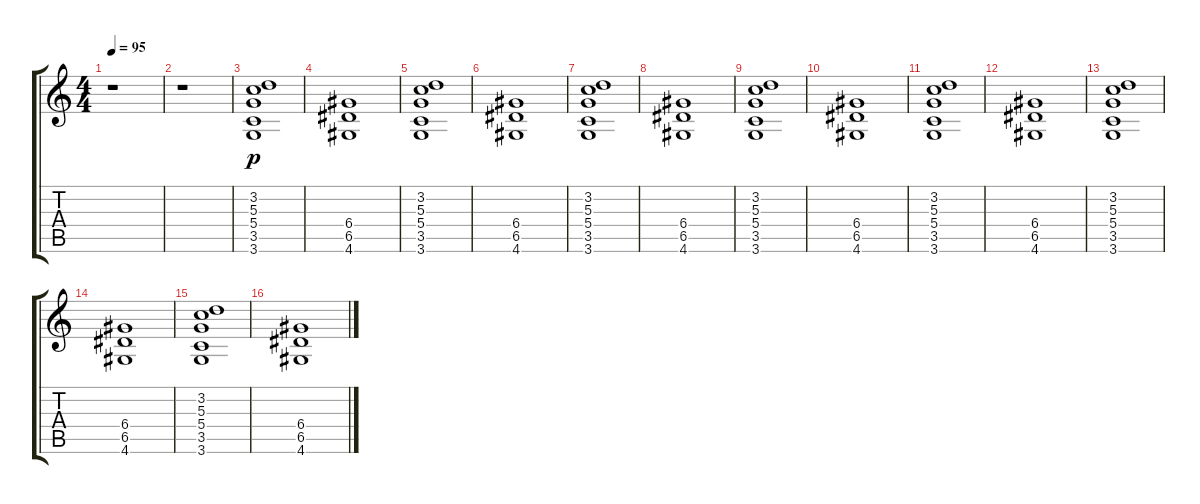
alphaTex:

\track "" {instrument acousticguitarsteel}
\staff {score tabs}
\tuning (E4 B3 G3 D3 A2 E2) {hide}
\ts (4 4)
\tempo 95
\clef g2
\ks c
r.1{dy p instrument acousticguitarsteel} |
r.1 |
(3.2 5.3 5.4 3.5 3.6).1 |
(6.4 6.5 4.6).1 |
(3.2 5.3 5.4 3.5 3.6).1 |
(6.4 6.5 4.6).1 |
(3.2 5.3 5.4 3.5 3.6).1 |
(6.4 6.5 4.6).1 |
(3.2 5.3 5.4 3.5 3.6).1 |
(6.4 6.5 4.6).1 |
(3.2 5.3 5.4 3.5 3.6).1 |
(6.4 6.5 4.6).1 |
(3.2 5.3 5.4 3.5 3.6).1 |
(6.4 6.5 4.6).1 |
(3.2 5.3 5.4 3.5 3.6).1 |
(6.4 6.5 4.6).1
